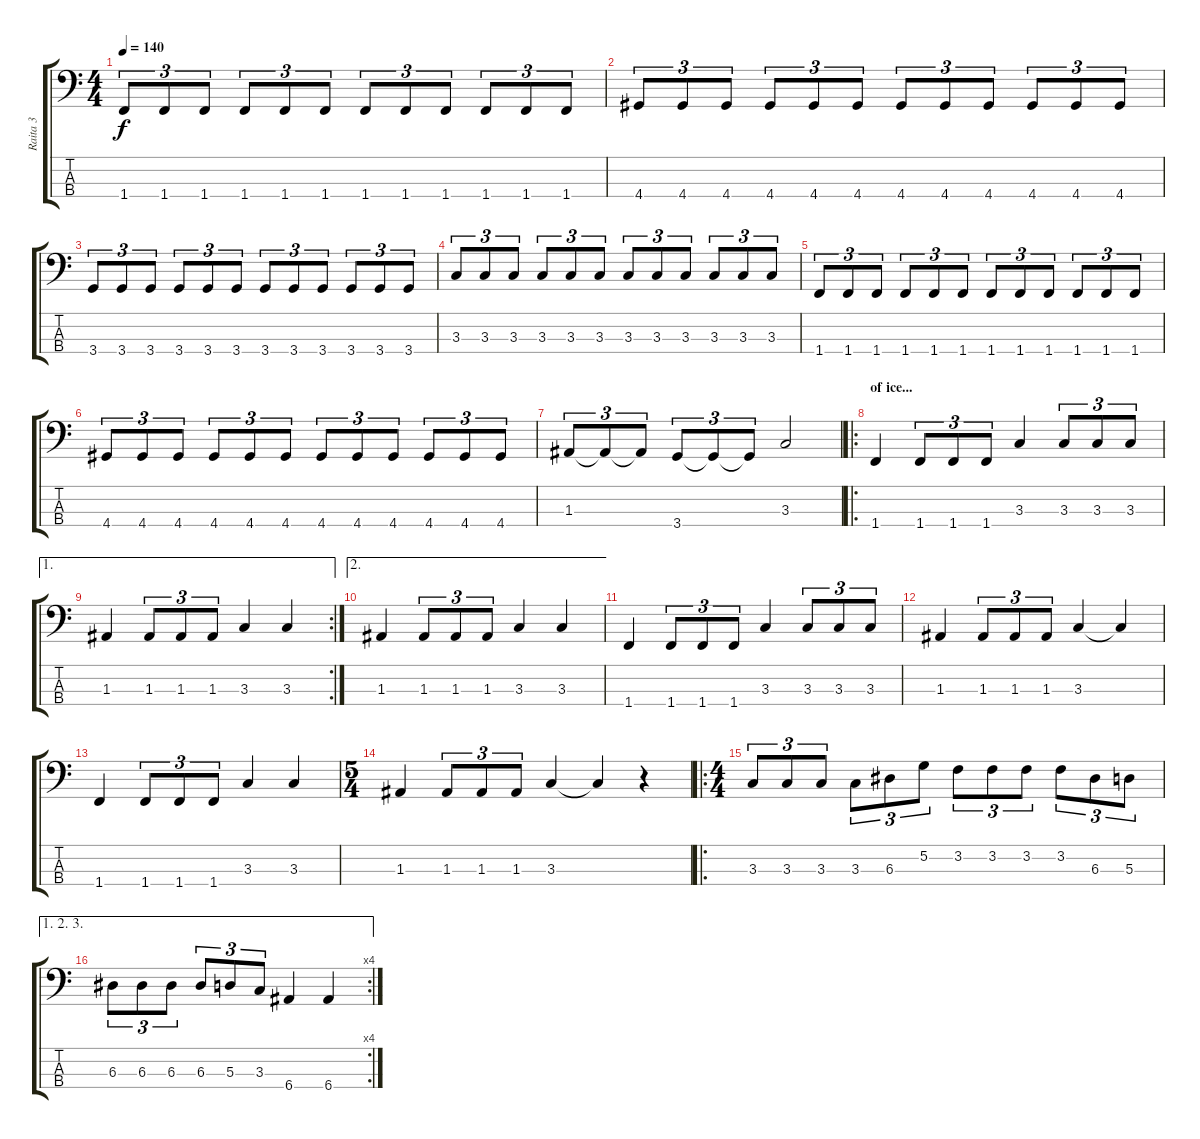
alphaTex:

\track ("Raita 3" "Raita 3") {instrument electricbasspick}
\staff {score tabs}
\tuning (G2 D2 A1 E1) {hide}
\ts (4 4)
\tempo 140
\clef f4
\ks c
1.4.8{tu (3 2) dy f} 1.4.8{tu (3 2)} 1.4.8{tu (3 2)} 1.4.8{tu (3 2)} 1.4.8{tu (3 2)} 1.4.8{tu (3 2)} 1.4.8{tu (3 2)} 1.4.8{tu (3 2)} 1.4.8{tu (3 2)} 1.4.8{tu (3 2)} 1.4.8{tu (3 2)} 1.4.8{tu (3 2)} |
4.4.8{tu (3 2)} 4.4.8{tu (3 2)} 4.4.8{tu (3 2)} 4.4.8{tu (3 2)} 4.4.8{tu (3 2)} 4.4.8{tu (3 2)} 4.4.8{tu (3 2)} 4.4.8{tu (3 2)} 4.4.8{tu (3 2)} 4.4.8{tu (3 2)} 4.4.8{tu (3 2)} 4.4.8{tu (3 2)} |
3.4.8{tu (3 2)} 3.4.8{tu (3 2)} 3.4.8{tu (3 2)} 3.4.8{tu (3 2)} 3.4.8{tu (3 2)} 3.4.8{tu (3 2)} 3.4.8{tu (3 2)} 3.4.8{tu (3 2)} 3.4.8{tu (3 2)} 3.4.8{tu (3 2)} 3.4.8{tu (3 2)} 3.4.8{tu (3 2)} |
3.3.8{tu (3 2)} 3.3.8{tu (3 2)} 3.3.8{tu (3 2)} 3.3.8{tu (3 2)} 3.3.8{tu (3 2)} 3.3.8{tu (3 2)} 3.3.8{tu (3 2)} 3.3.8{tu (3 2)} 3.3.8{tu (3 2)} 3.3.8{tu (3 2)} 3.3.8{tu (3 2)} 3.3.8{tu (3 2)} |
1.4.8{tu (3 2)} 1.4.8{tu (3 2)} 1.4.8{tu (3 2)} 1.4.8{tu (3 2)} 1.4.8{tu (3 2)} 1.4.8{tu (3 2)} 1.4.8{tu (3 2)} 1.4.8{tu (3 2)} 1.4.8{tu (3 2)} 1.4.8{tu (3 2)} 1.4.8{tu (3 2)} 1.4.8{tu (3 2)} |
4.4.8{tu (3 2)} 4.4.8{tu (3 2)} 4.4.8{tu (3 2)} 4.4.8{tu (3 2)} 4.4.8{tu (3 2)} 4.4.8{tu (3 2)} 4.4.8{tu (3 2)} 4.4.8{tu (3 2)} 4.4.8{tu (3 2)} 4.4.8{tu (3 2)} 4.4.8{tu (3 2)} 4.4.8{tu (3 2)} |
1.3.8{tu (3 2)} 1.3{t}.8{tu (3 2)} 1.3{t}.8{tu (3 2)} 3.4.8{tu (3 2)} 3.4{t}.8{tu (3 2)} 3.4{t}.8{tu (3 2)} 3.3.2 |
\ro
\section ("" "of ice...")
1.4.4 1.4.8{tu (3 2)} 1.4.8{tu (3 2)} 1.4.8{tu (3 2)} 3.3.4 3.3.8{tu (3 2)} 3.3.8{tu (3 2)} 3.3.8{tu (3 2)} |
\ae 1
\rc 2
1.3.4 1.3.8{tu (3 2)} 1.3.8{tu (3 2)} 1.3.8{tu (3 2)} 3.3.4 3.3.4 |
\ae 2
1.3.4 1.3.8{tu (3 2)} 1.3.8{tu (3 2)} 1.3.8{tu (3 2)} 3.3.4 3.3.4 |
1.4.4 1.4.8{tu (3 2)} 1.4.8{tu (3 2)} 1.4.8{tu (3 2)} 3.3.4 3.3.8{tu (3 2)} 3.3.8{tu (3 2)} 3.3.8{tu (3 2)} |
1.3.4 1.3.8{tu (3 2)} 1.3.8{tu (3 2)} 1.3.8{tu (3 2)} 3.3.4 3.3{t}.4 |
1.4.4 1.4.8{tu (3 2)} 1.4.8{tu (3 2)} 1.4.8{tu (3 2)} 3.3.4 3.3.4 |
\ts (5 4)
1.3.4 1.3.8{tu (3 2)} 1.3.8{tu (3 2)} 1.3.8{tu (3 2)} 3.3.4 3.3{t}.4 r.4 |
\ro
\ts (4 4)
3.3.8{tu (3 2)} 3.3.8{tu (3 2)} 3.3.8{tu (3 2)} 3.3.8{tu (3 2)} 6.3.8{tu (3 2)} 5.2.8{tu (3 2)} 3.2.8{tu (3 2)} 3.2.8{tu (3 2)} 3.2.8{tu (3 2)} 3.2.8{tu (3 2)} 6.3.8{tu (3 2)} 5.3.8{tu (3 2)} |
\ae (1 2 3)
\rc 4
6.3.8{tu (3 2)} 6.3.8{tu (3 2)} 6.3.8{tu (3 2)} 6.3.8{tu (3 2)} 5.3.8{tu (3 2)} 3.3.8{tu (3 2)} 6.4.4 6.4.4
